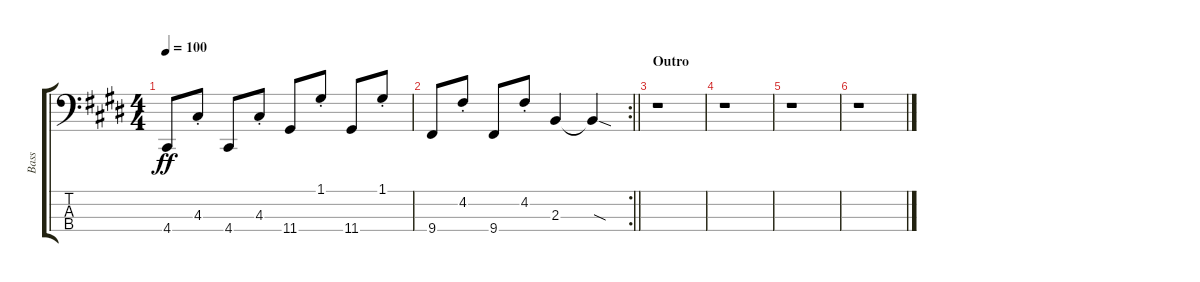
\track ("Bass" "Bass") {instrument fretlessbass}
\staff {score tabs}
\tuning (G2 D2 A1 A0) {hide}
\ts (4 4)
\tempo 100
\clef f4
\ks e
4.4.8{dy ff} 4.3{st}.8 4.4.8 4.3{st}.8 11.4.8 1.1{st}.8 11.4.8 1.1{st}.8 |
\rc 2
\barLineRight lightlight
9.4.8 4.2{st}.8 9.4.8 4.2{st}.8 2.3.4 2.3{sod t}.4 |
\section ("" "Outro")
r.1 |
r.1 |
r.1 |
r.1
